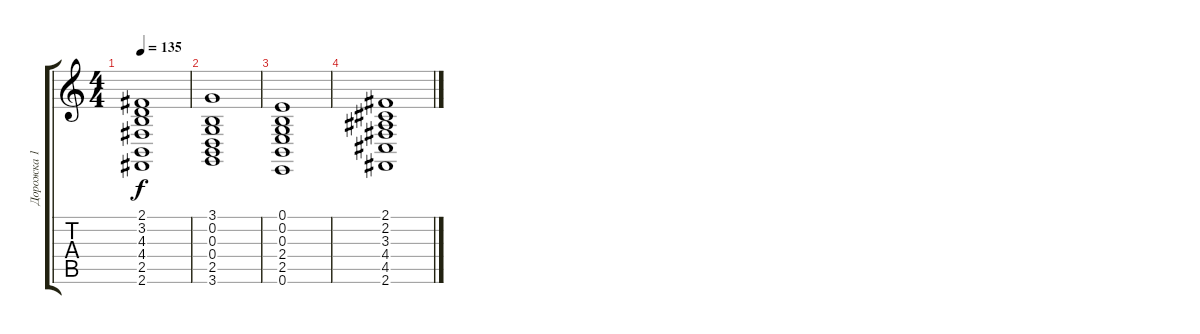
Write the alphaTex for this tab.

\track ("Дорожка 1" "Дорожка 1") {instrument stringensemble1}
\staff {score tabs}
\tuning (E4 B3 G3 D3 A2 E2) {hide}
\ts (4 4)
\tempo 135
\clef g2
\ks c
(2.1 3.2 4.3 4.4 2.5 2.6).1{dy f} |
(3.1 0.2 0.3 0.4 2.5 3.6).1 |
(0.1 0.2 0.3 2.4 2.5 0.6).1 |
(2.1 2.2 3.3 4.4 4.5 2.6).1
